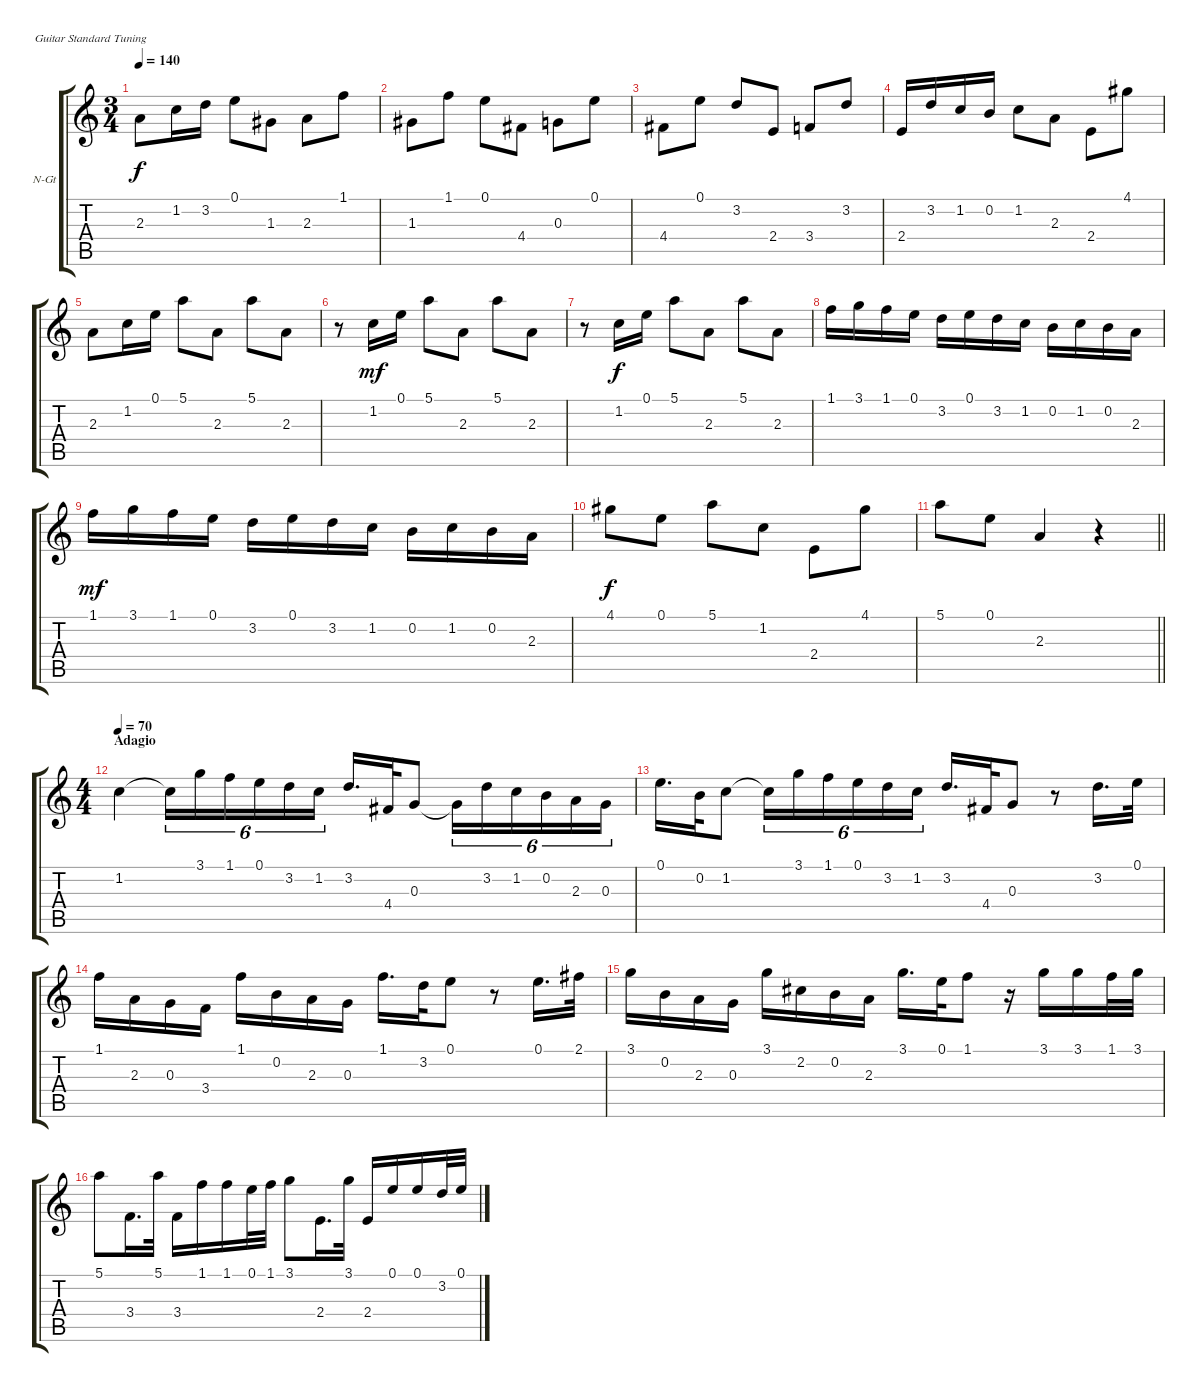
\bracketExtendMode groupsimilarinstruments
\firstSystemTrackNameOrientation horizontal
\otherSystemsTrackNameOrientation horizontal
\track ("Guitar" "N-Gt") {instrument acousticguitarnylon}
\staff {score tabs}
\tuning (E4 B3 G3 D3 A2 E2)
\ts (3 4)
\tempo 140
\clef g2
\ks c
2.3.8{dy f} 1.2.16 3.2.16 0.1.8 1.3.8 2.3.8 1.1.8 |
1.3.8 1.1.8 0.1.8 4.4.8 0.3.8 0.1.8 |
4.4.8 0.1.8 3.2.8 2.4.8 3.4.8 3.2.8 |
2.4.16 3.2.16 1.2.16 0.2.16 1.2.8 2.3.8 2.4.8 4.1.8 |
2.3.8 1.2.16 0.1.16 5.1.8 2.3.8 5.1.8 2.3.8 |
r.8 1.2.16{dy mf} 0.1.16 5.1.8 2.3.8 5.1.8 2.3.8 |
r.8 1.2.16{dy f} 0.1.16 5.1.8 2.3.8 5.1.8 2.3.8 |
1.1.16 3.1.16 1.1.16 0.1.16 3.2.16 0.1.16 3.2.16 1.2.16 0.2.16 1.2.16 0.2.16 2.3.16 |
1.1.16{dy mf} 3.1.16 1.1.16 0.1.16 3.2.16 0.1.16 3.2.16 1.2.16 0.2.16 1.2.16 0.2.16 2.3.16 |
4.1.8{dy f} 0.1.8 5.1.8 1.2.8 2.4.8 4.1.8 |
\barLineRight lightlight
5.1.8 0.1.8 2.3.4 r.4 |
\ts (4 4)
\beaming (8 2 2 2 2)
\section ("" "Adagio")
\tempo 70
1.2.4 1.2{t}.16{tu (6 4)} 3.1.16{tu (6 4)} 1.1.16{tu (6 4)} 0.1.16{tu (6 4)} 3.2.16{tu (6 4)} 1.2.16{tu (6 4)} 3.2.16{d} 4.4.32 0.3.8 0.3{t}.16{tu (6 4)} 3.2.16{tu (6 4)} 1.2.16{tu (6 4)} 0.2.16{tu (6 4)} 2.3.16{tu (6 4)} 0.3.16{tu (6 4)} |
0.1.16{d} 0.2.32 1.2.8 1.2{t}.16{tu (6 4)} 3.1.16{tu (6 4)} 1.1.16{tu (6 4)} 0.1.16{tu (6 4)} 3.2.16{tu (6 4)} 1.2.16{tu (6 4)} 3.2.16{d} 4.4.32 0.3.8 r.8 3.2.16{d} 0.1.32 |
1.1.16 2.3.16 0.3.16 3.4.16 1.1.16 0.2.16 2.3.16 0.3.16 1.1.16{d} 3.2.32 0.1.8 r.8 0.1.16{d} 2.1.32 |
3.1.16 0.2.16 2.3.16 0.3.16 3.1.16 2.2.16 0.2.16 2.3.16 3.1.16{d} 0.1.32 1.1.8 r.16 3.1.16 3.1.16 1.1.32 3.1.32 |
5.1.8 3.4.16{d} 5.1.32 3.4.16 1.1.16 1.1.16 0.1.32 1.1.32 3.1.8 2.4.16{d} 3.1.32 2.4.16 0.1.16 0.1.16 3.2.32 0.1.32
